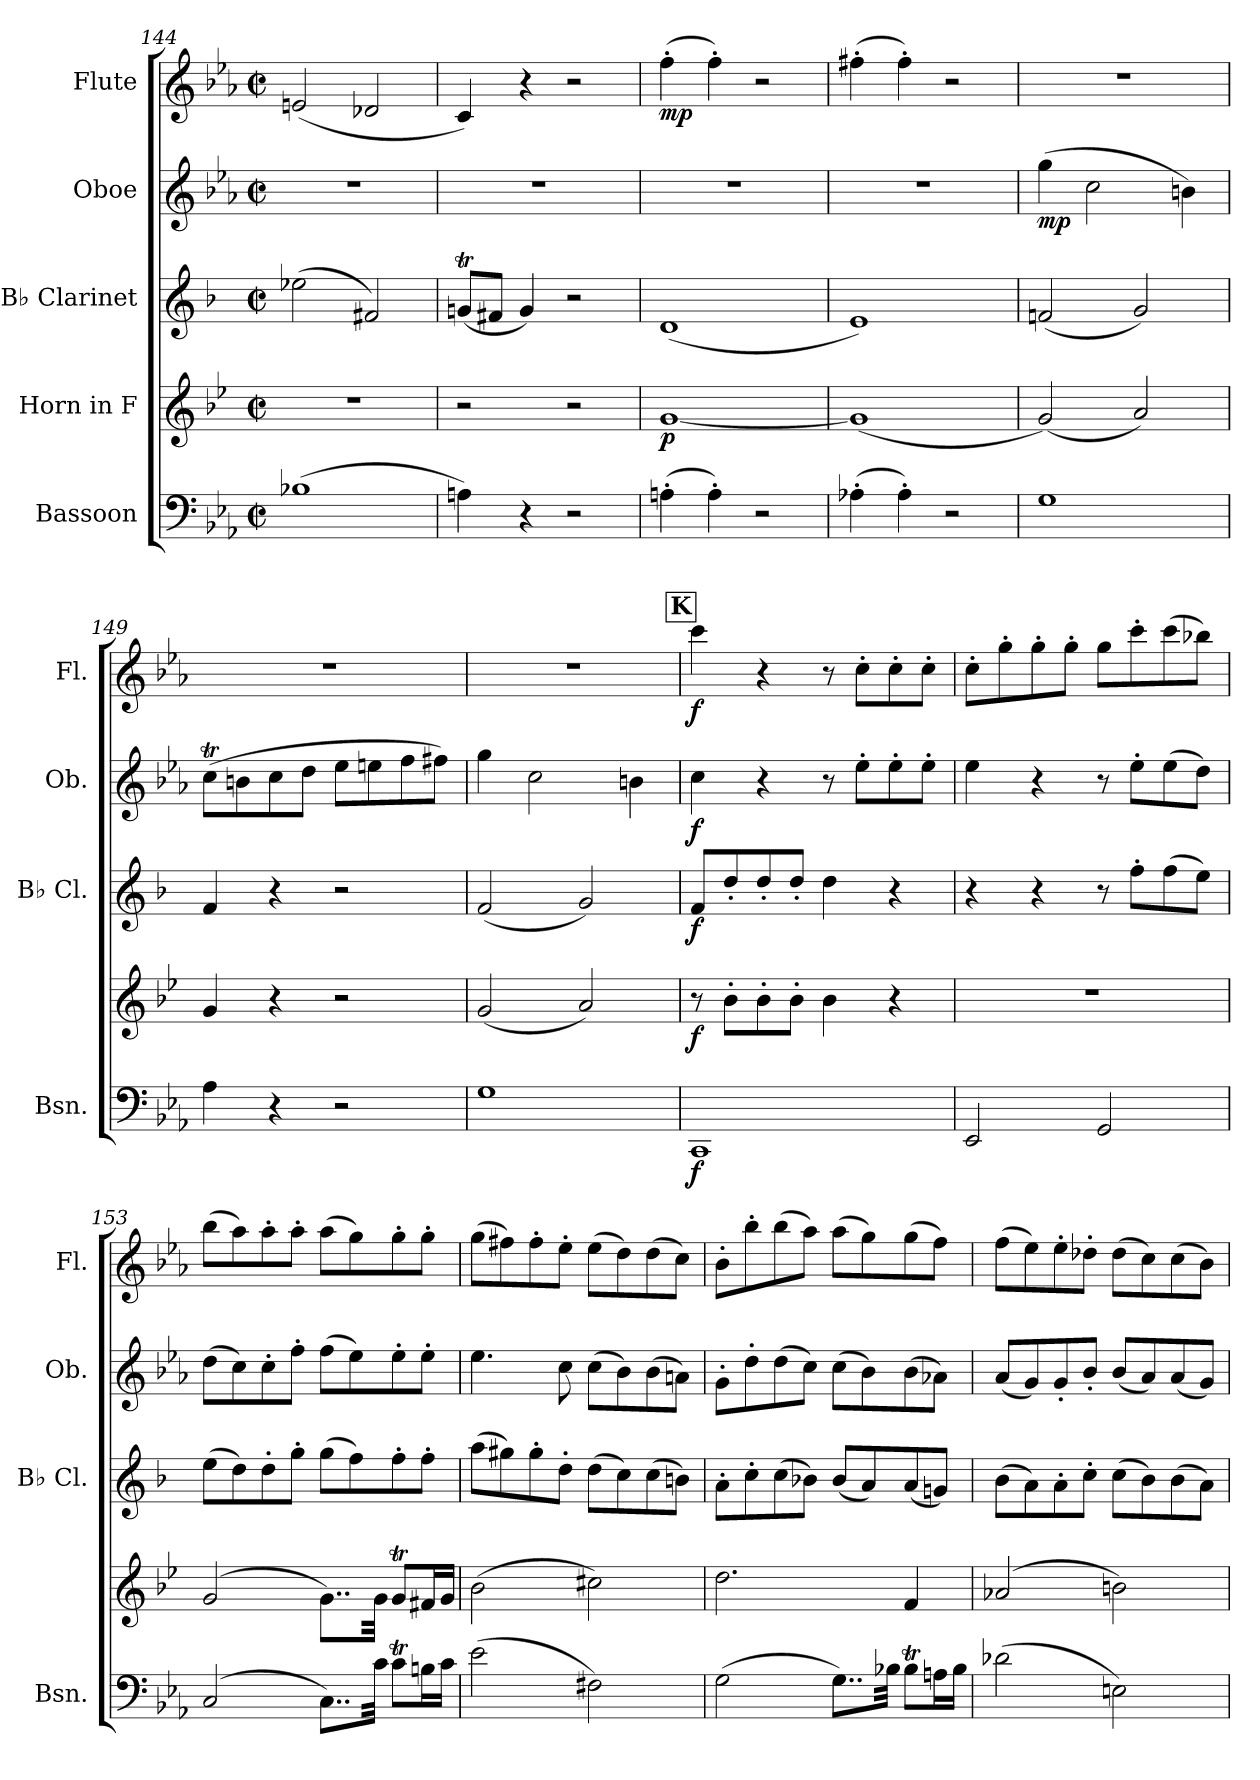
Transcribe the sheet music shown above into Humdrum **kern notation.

**kern	**dynam	**kern	**dynam	**kern	**dynam	**kern	**dynam	**kern	**dynam
*part5	*part5	*part4	*part4	*part3	*part3	*part2	*part2	*part1	*part1
*staff5	*staff5	*staff4	*staff4	*staff3	*staff3	*staff2	*staff2	*staff1	*staff1
*I"Bassoon	*	*I"Horn in F	*	*I"B♭ Clarinet	*	*I"Oboe	*	*I"Flute	*
*I'Bsn.	*	*	*	*I'B♭ Cl.	*	*I'Ob.	*	*I'Fl.	*
*clefF4	*	*clefG2	*	*clefG2	*	*clefG2	*	*clefG2	*
*	*	*ITrd4c7	*	*ITrd1c2	*	*	*	*	*
*k[b-e-a-]	*	*k[b-e-a-]	*	*k[b-e-a-]	*	*k[b-e-a-]	*	*k[b-e-a-]	*
*M2/2	*	*M2/2	*	*M2/2	*	*M2/2	*	*M2/2	*
*met(c|)	*	*met(c|)	*	*met(c|)	*	*met(c|)	*	*met(c|)	*
=144	=144	=144	=144	=144	=144	=144	=144	=144	=144
(>1B-X	.	1r	.	(>2dd-X\	.	1r	.	(<2en/	.
.	.	.	.	2en/)	.	.	.	2d-X/	.
=145	=145	=145	=145	=145	=145	=145	=145	=145	=145
4An\)	.	2r	.	(<8fnT/L	.	1r	.	4c/)	.
.	.	.	.	8en/J	.	.	.	.	.
4r	.	.	.	4f/)	.	.	.	4r	.
2r	.	2r	.	2r	.	.	.	2r	.
=146	=146	=146	=146	=146	=146	=146	=146	=146	=146
!	!	!	!LO:DY:b	!	!	!	!	!	!LO:DY:b
(>4An'\	.	[1c	p	(<1c	.	1r	.	(>4ff'\	mp
4A'\)	.	.	.	.	.	.	.	4ff'\)	.
2r	.	.	.	.	.	.	.	2r	.
=147	=147	=147	=147	=147	=147	=147	=147	=147	=147
(>4A-X'\	.	(<1c]	.	1d)	.	1r	.	(>4ff#X'\	.
4A-'\)	.	.	.	.	.	.	.	4ff#'\)	.
2r	.	.	.	.	.	.	.	2r	.
=148	=148	=148	=148	=148	=148	=148	=148	=148	=148
!	!	!	!	!	!	!	!LO:DY:b	!	!
1G	.	(<2c/)	.	(<2e-X/	.	(>4gg\	mp	1r	.
.	.	.	.	.	.	2cc\	.	.	.
.	.	2d/)	.	2f/)	.	.	.	.	.
.	.	.	.	.	.	4bn\)	.	.	.
=149	=149	=149	=149	=149	=149	=149	=149	=149	=149
4A-\	.	4c/	.	4e-/	.	(>8ccT\L	.	1r	.
.	.	.	.	.	.	8bn\	.	.	.
4r	.	4r	.	4r	.	8cc\	.	.	.
.	.	.	.	.	.	8dd\J	.	.	.
2r	.	2r	.	2r	.	8ee-\L	.	.	.
.	.	.	.	.	.	8een\	.	.	.
.	.	.	.	.	.	8ff\	.	.	.
.	.	.	.	.	.	8ff#X\J)	.	.	.
=150	=150	=150	=150	=150	=150	=150	=150	=150	=150
1G	.	(<2c/	.	(<2e-/	.	4gg\	.	1r	.
.	.	.	.	.	.	2cc\	.	.	.
.	.	2d/)	.	2f/)	.	.	.	.	.
.	.	.	.	.	.	4bn\	.	.	.
!!LO:LB:g=z
!!LO:REH:place=s1:a:B:fs=14:t=K
=151	=151	=151	=151	=151	=151	=151	=151	=151	=151
!	!LO:DY:b	!	!LO:DY:b	!	!LO:DY:b	!	!LO:DY:b	!	!LO:DY:b
1CC	f	8r	f	8e-/L	f	4cc\	f	4ccc\	f
.	.	8e-'\L	.	8cc'/	.	.	.	.	.
.	.	8e-'\	.	8cc'/	.	4r	.	4r	.
.	.	8e-'\J	.	8cc'/J	.	.	.	.	.
.	.	4e-\	.	4cc\	.	8r	.	8r	.
.	.	.	.	.	.	8ee-'\L	.	8cc'\L	.
.	.	4r	.	4r	.	8ee-'\	.	8cc'\	.
.	.	.	.	.	.	8ee-'\J	.	8cc'\J	.
=152	=152	=152	=152	=152	=152	=152	=152	=152	=152
2EE-/	.	1r	.	4r	.	4ee-\	.	8cc'\L	.
.	.	.	.	.	.	.	.	8gg'\	.
.	.	.	.	4r	.	4r	.	8gg'\	.
.	.	.	.	.	.	.	.	8gg'\J	.
2GG/	.	.	.	8r	.	8r	.	8gg\L	.
.	.	.	.	8ee-'\L	.	8ee-'\L	.	8ccc'\	.
.	.	.	.	(>8ee-\	.	(>8ee-\	.	(>8ccc\	.
.	.	.	.	8dd\J)	.	8dd\J)	.	8bb-X\J)	.
=153	=153	=153	=153	=153	=153	=153	=153	=153	=153
(>2C/	.	(>2c/	.	(>8dd\L	.	(>8dd\L	.	(>8bb-\L	.
.	.	.	.	8cc\)	.	8cc\)	.	8aa-\)	.
.	.	.	.	8cc'\	.	8cc'\	.	8aa-'\	.
.	.	.	.	8ff'\J	.	8ff'\J	.	8aa-'\J	.
8..C\L)	.	8..c\L)	.	(>8ff\L	.	(>8ff\L	.	(>8aa-\L	.
.	.	.	.	8ee-\)	.	8ee-\)	.	8gg\)	.
32c\Jkk	.	32c\Jkk	.	.	.	.	.	.	.
8cT\L	.	8cT/L	.	8ee-'\	.	8ee-'\	.	8gg'\	.
16Bn\L	.	16Bn/L	.	8ee-'\J	.	8ee-'\J	.	8gg'\J	.
16c\JJ	.	16c/JJ	.	.	.	.	.	.	.
=154	=154	=154	=154	=154	=154	=154	=154	=154	=154
(>2e-\	.	(>2e-\	.	(>8gg\L	.	4.ee-\	.	(>8gg\L	.
.	.	.	.	8ff#X\)	.	.	.	8ff#X\)	.
.	.	.	.	8ff#'\	.	.	.	8ff#'\	.
.	.	.	.	8cc'\J	.	8cc\	.	8ee-'\J	.
2F#X\)	.	2f#X\)	.	(>8cc\L	.	(>8cc\L	.	(>8ee-\L	.
.	.	.	.	8b-\)	.	8b-\)	.	8dd\)	.
.	.	.	.	(>8b-\	.	(>8b-\	.	(>8dd\	.
.	.	.	.	8an\J)	.	8an\J)	.	8cc\J)	.
!!LO:PB:g=z
=155	=155	=155	=155	=155	=155	=155	=155	=155	=155
(>2G\	.	2.g\	.	8g'\L	.	8g'\L	.	8b-'\L	.
.	.	.	.	8b-'\	.	8dd'\	.	8bb-'\	.
.	.	.	.	(>8b-\	.	(>8dd\	.	(>8bb-\	.
.	.	.	.	8a-X\J)	.	8cc\J)	.	8aa-\J)	.
8..G\L)	.	.	.	(<8a-/L	.	(>8cc\L	.	(>8aa-\L	.
.	.	.	.	8g/)	.	8b-\)	.	8gg\)	.
32B-X\Jkk	.	.	.	.	.	.	.	.	.
8B-T\L	.	4B-/	.	(<8g/	.	(>8b-\	.	(>8gg\	.
16An\L	.	.	.	8fn/J)	.	8a-X\J)	.	8ff\J)	.
16B-\JJ	.	.	.	.	.	.	.	.	.
=156	=156	=156	=156	=156	=156	=156	=156	=156	=156
(>2d-X\	.	(>2d-X/	.	(>8a-\L	.	(<8a-/L	.	(>8ff\L	.
.	.	.	.	8g\)	.	8g/)	.	8ee-\)	.
.	.	.	.	8g'\	.	8g'/	.	8ee-'\	.
.	.	.	.	8b-'\J	.	8b-'/J	.	8dd-X'\J	.
2En\)	.	2en\)	.	(>8b-\L	.	(<8b-/L	.	(>8dd-\L	.
.	.	.	.	8a-\)	.	8a-/)	.	8cc\)	.
.	.	.	.	(>8a-\	.	(<8a-/	.	(>8cc\	.
.	.	.	.	8g\J)	.	8g/J)	.	8b-\J)	.
=	=	=	=	=	=	=	=	=	=
*-	*-	*-	*-	*-	*-	*-	*-	*-	*-
